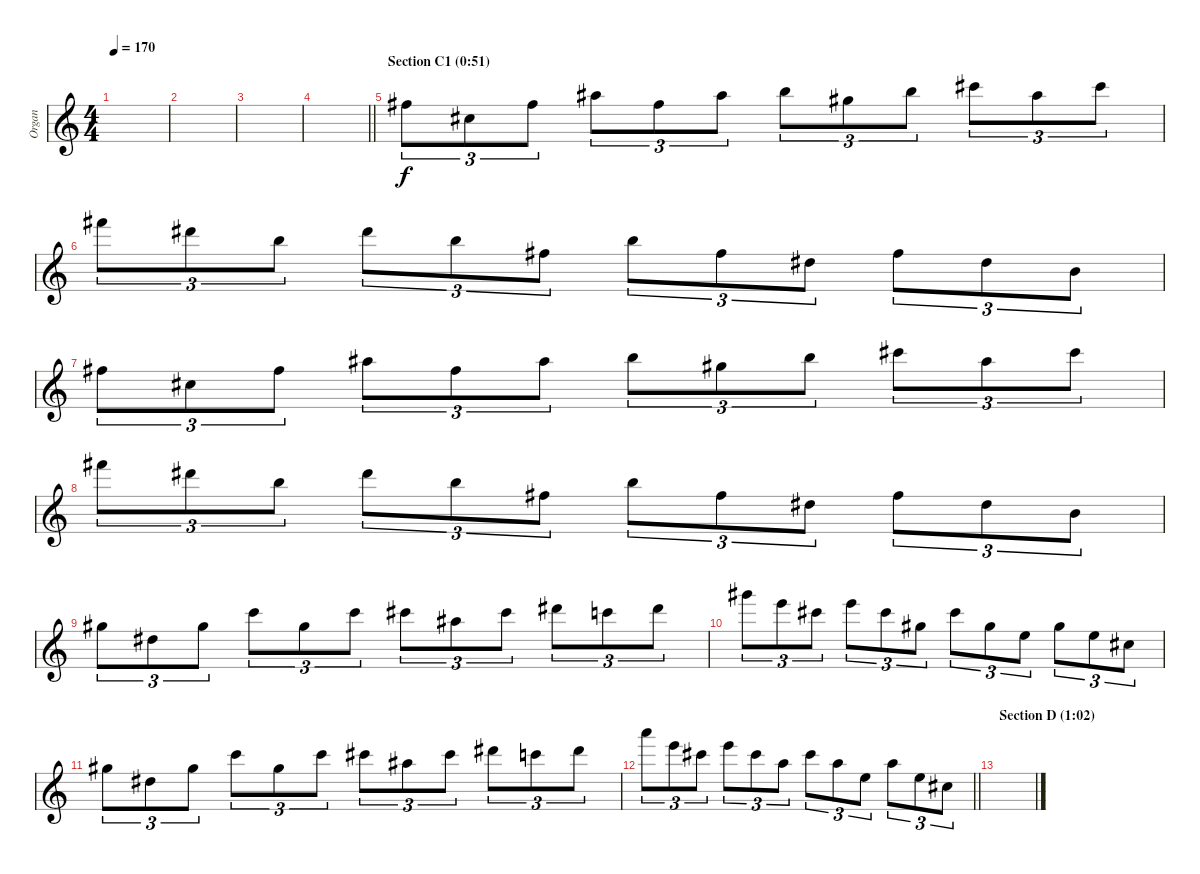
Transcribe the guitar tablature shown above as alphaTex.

\track ("Organ" "Organ") {instrument rockorgan}
\staff {score}
\tuning (Eb5 Bb4 Gb4 Db4 Ab3 Eb3) {hide}
\ts (4 4)
\tempo 170
\clef g2
\ks c
|
|
|
\barLineRight lightlight
|
\section ("" "Section C1 (0:51)")
12.3.8{tu (3 2)} 12.4.8{tu (3 2)} 12.3.8{tu (3 2)} 12.2.8{tu (3 2)} 12.3.8{tu (3 2)} 12.2.8{tu (3 2)} 13.2.8{tu (3 2)} 14.3.8{tu (3 2)} 13.2.8{tu (3 2)} 15.2.8{tu (3 2)} 12.2.8{tu (3 2)} 15.2.8{tu (3 2)} |
15.1.8{tu (3 2)} 12.1.8{tu (3 2)} 13.2.8{tu (3 2)} 12.1.8{tu (3 2)} 13.2.8{tu (3 2)} 12.3.8{tu (3 2)} 13.2.8{tu (3 2)} 12.3.8{tu (3 2)} 14.4.8{tu (3 2)} 12.3.8{tu (3 2)} 14.4.8{tu (3 2)} 15.5.8{tu (3 2)} |
12.3.8{tu (3 2)} 12.4.8{tu (3 2)} 12.3.8{tu (3 2)} 12.2.8{tu (3 2)} 12.3.8{tu (3 2)} 12.2.8{tu (3 2)} 13.2.8{tu (3 2)} 14.3.8{tu (3 2)} 13.2.8{tu (3 2)} 15.2.8{tu (3 2)} 12.2.8{tu (3 2)} 15.2.8{tu (3 2)} |
15.1.8{tu (3 2)} 12.1.8{tu (3 2)} 13.2.8{tu (3 2)} 12.1.8{tu (3 2)} 13.2.8{tu (3 2)} 12.3.8{tu (3 2)} 13.2.8{tu (3 2)} 12.3.8{tu (3 2)} 14.4.8{tu (3 2)} 12.3.8{tu (3 2)} 14.4.8{tu (3 2)} 15.5.8{tu (3 2)} |
14.3.8{tu (3 2)} 14.4.8{tu (3 2)} 14.3.8{tu (3 2)} 14.2.8{tu (3 2)} 14.3.8{tu (3 2)} 14.2.8{tu (3 2)} 15.2.8{tu (3 2)} 16.3.8{tu (3 2)} 15.2.8{tu (3 2)} 17.2.8{tu (3 2)} 14.2.8{tu (3 2)} 17.2.8{tu (3 2)} |
17.1.8{tu (3 2)} 13.1.8{tu (3 2)} 15.2.8{tu (3 2)} 13.1.8{tu (3 2)} 15.2.8{tu (3 2)} 14.3.8{tu (3 2)} 15.2.8{tu (3 2)} 14.3.8{tu (3 2)} 15.4.8{tu (3 2)} 14.3.8{tu (3 2)} 15.4.8{tu (3 2)} 17.5.8{tu (3 2)} |
14.3.8{tu (3 2)} 14.4.8{tu (3 2)} 14.3.8{tu (3 2)} 14.2.8{tu (3 2)} 14.3.8{tu (3 2)} 14.2.8{tu (3 2)} 15.2.8{tu (3 2)} 16.3.8{tu (3 2)} 15.2.8{tu (3 2)} 17.2.8{tu (3 2)} 14.2.8{tu (3 2)} 17.2.8{tu (3 2)} |
\barLineRight lightlight
18.1.8{tu (3 2)} 13.1.8{tu (3 2)} 15.2.8{tu (3 2)} 13.1.8{tu (3 2)} 15.2.8{tu (3 2)} 15.3.8{tu (3 2)} 15.2.8{tu (3 2)} 15.3.8{tu (3 2)} 15.4.8{tu (3 2)} 15.3.8{tu (3 2)} 15.4.8{tu (3 2)} 17.5.8{tu (3 2)} |
\section ("" "Section D (1:02)")
